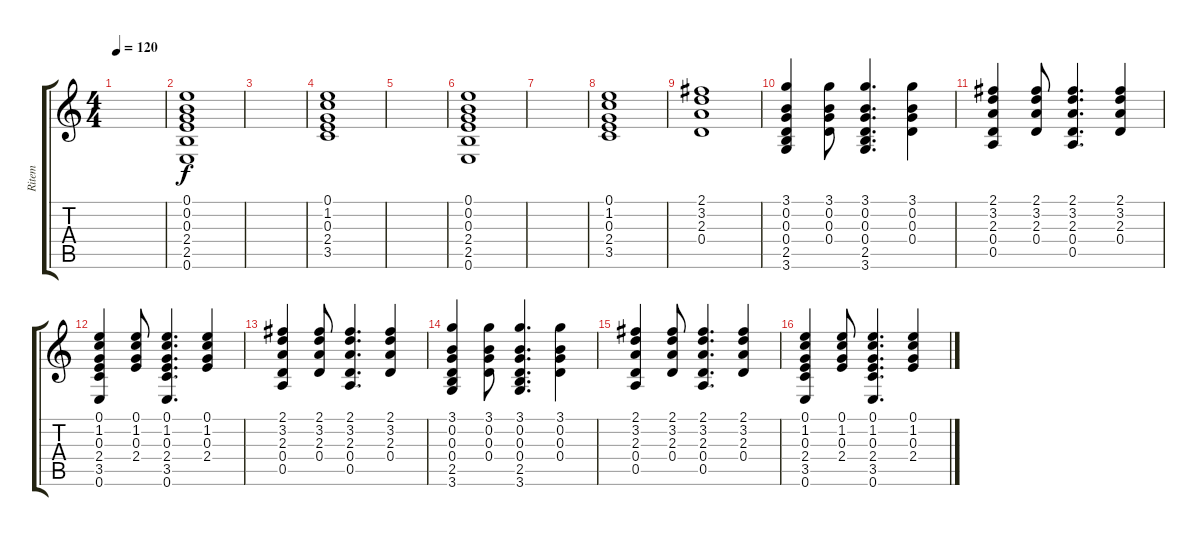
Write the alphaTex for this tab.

\track (" Ritem" " Ritem") {instrument acousticguitarsteel}
\staff {score tabs}
\tuning (E4 B3 G3 D3 A2 E2) {hide}
\ts (4 4)
\tempo 120
\clef g2
\ks c
|
(0.1 0.2 0.3 2.4 2.5 0.6).1 |
|
(0.1 1.2 0.3 2.4 3.5).1 |
|
(0.1 0.2 0.3 2.4 2.5 0.6).1 |
|
(0.1 1.2 0.3 2.4 3.5).1 |
(2.1 3.2 2.3 0.4).1 |
(3.1 0.2 0.3 0.4 2.5 3.6).4 (3.1 0.2 0.3 0.4).8 (3.1 0.2 0.3 0.4 2.5 3.6).4{d} (3.1 0.2 0.3 0.4).4 |
(2.1 3.2 2.3 0.4 0.5).4 (2.1 3.2 2.3 0.4).8 (2.1 3.2 2.3 0.4 0.5).4{d} (2.1 3.2 2.3 0.4).4 |
(0.1 1.2 0.3 2.4 3.5 0.6).4 (0.1 1.2 0.3 2.4).8 (0.1 1.2 0.3 2.4 3.5 0.6).4{d} (0.1 1.2 0.3 2.4).4 |
(2.1 3.2 2.3 0.4 0.5).4 (2.1 3.2 2.3 0.4).8 (2.1 3.2 2.3 0.4 0.5).4{d} (2.1 3.2 2.3 0.4).4 |
(3.1 0.2 0.3 0.4 2.5 3.6).4 (3.1 0.2 0.3 0.4).8 (3.1 0.2 0.3 0.4 2.5 3.6).4{d} (3.1 0.2 0.3 0.4).4 |
(2.1 3.2 2.3 0.4 0.5).4 (2.1 3.2 2.3 0.4).8 (2.1 3.2 2.3 0.4 0.5).4{d} (2.1 3.2 2.3 0.4).4 |
(0.1 1.2 0.3 2.4 3.5 0.6).4 (0.1 1.2 0.3 2.4).8 (0.1 1.2 0.3 2.4 3.5 0.6).4{d} (0.1 1.2 0.3 2.4).4
